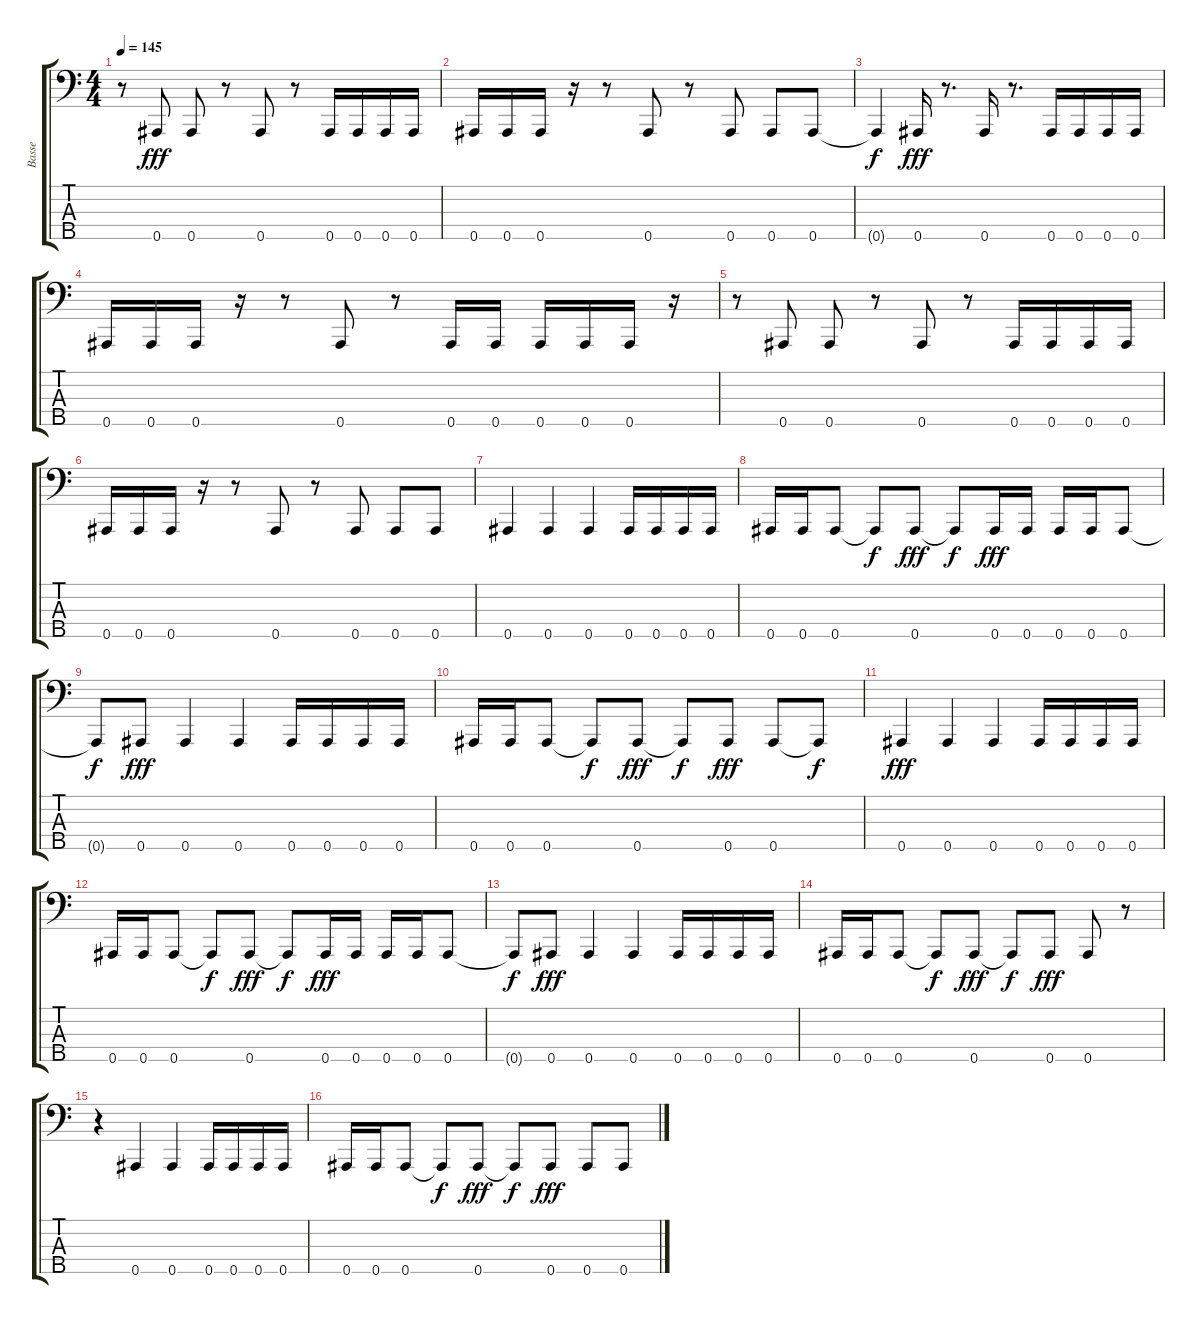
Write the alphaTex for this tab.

\track ("Basse" "Basse") {instrument electricbasspick}
\staff {score tabs}
\tuning (Gb2 Db2 Ab1 Db1 Bb0) {hide}
\ts (4 4)
\tempo 145
\clef f4
\ks c
r.8{dy fff} 0.5.8 0.5.8 r.8 0.5.8 r.8 0.5.16 0.5.16 0.5.16 0.5.16 |
0.5.16 0.5.16 0.5.16 r.16 r.8 0.5.8 r.8 0.5.8 0.5.8 0.5.8 |
0.5{t}.4{dy f} 0.5.16{dy fff} r.8{d} 0.5.16 r.8{d} 0.5.16 0.5.16 0.5.16 0.5.16 |
0.5.16 0.5.16 0.5.16 r.16 r.8 0.5.8 r.8 0.5.16 0.5.16 0.5.16 0.5.16 0.5.16 r.16 |
r.8 0.5.8 0.5.8 r.8 0.5.8 r.8 0.5.16 0.5.16 0.5.16 0.5.16 |
0.5.16 0.5.16 0.5.16 r.16 r.8 0.5.8 r.8 0.5.8 0.5.8 0.5.8 |
0.5.4 0.5.4 0.5.4 0.5.16 0.5.16 0.5.16 0.5.16 |
0.5.16 0.5.16 0.5.8 0.5{t}.8{dy f} 0.5.8{dy fff} 0.5{t}.8{dy f} 0.5.16{dy fff} 0.5.16 0.5.16 0.5.16 0.5.8 |
0.5{t}.8{dy f} 0.5.8{dy fff} 0.5.4 0.5.4 0.5.16 0.5.16 0.5.16 0.5.16 |
0.5.16 0.5.16 0.5.8 0.5{t}.8{dy f} 0.5.8{dy fff} 0.5{t}.8{dy f} 0.5.8{dy fff} 0.5.8 0.5{t}.8{dy f} |
0.5.4{dy fff} 0.5.4 0.5.4 0.5.16 0.5.16 0.5.16 0.5.16 |
0.5.16 0.5.16 0.5.8 0.5{t}.8{dy f} 0.5.8{dy fff} 0.5{t}.8{dy f} 0.5.16{dy fff} 0.5.16 0.5.16 0.5.16 0.5.8 |
0.5{t}.8{dy f} 0.5.8{dy fff} 0.5.4 0.5.4 0.5.16 0.5.16 0.5.16 0.5.16 |
0.5.16 0.5.16 0.5.8 0.5{t}.8{dy f} 0.5.8{dy fff} 0.5{t}.8{dy f} 0.5.8{dy fff} 0.5.8 r.8 |
r.4 0.5.4 0.5.4 0.5.16 0.5.16 0.5.16 0.5.16 |
0.5.16 0.5.16 0.5.8 0.5{t}.8{dy f} 0.5.8{dy fff} 0.5{t}.8{dy f} 0.5.8{dy fff} 0.5.8 0.5.8
